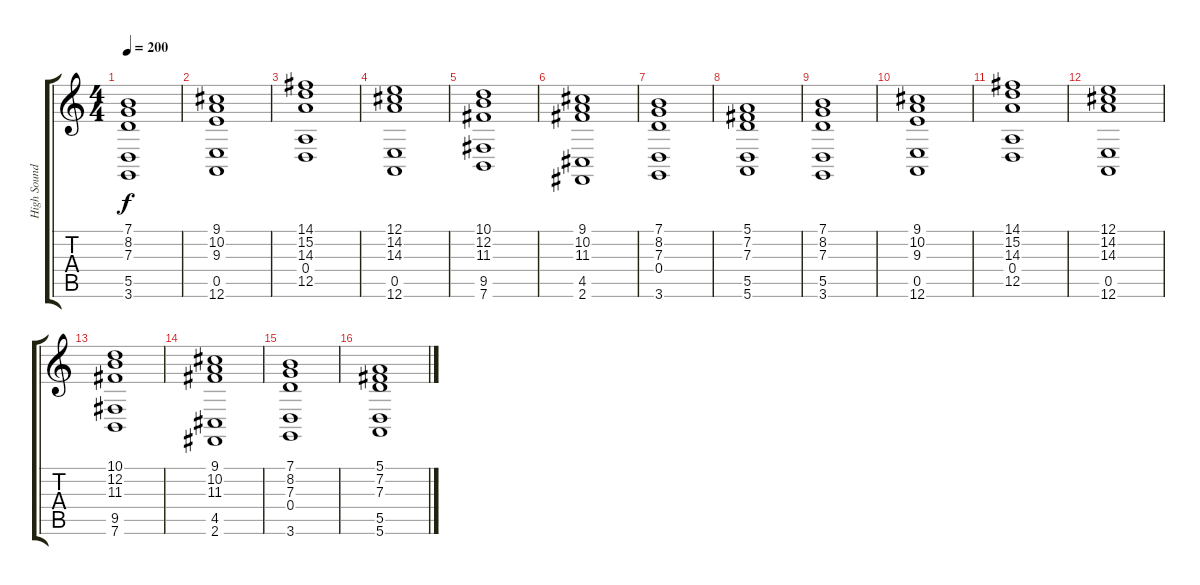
\track ("High Soundy Thing" "High Sound") {instrument synthstrings2}
\staff {score tabs}
\tuning (E4 B3 G3 D3 A2 E2) {hide}
\ts (4 4)
\tempo 200
\clef g2
\ks c
(7.1 8.2 7.3 5.5 3.6).1{dy f} |
(9.1 10.2 9.3 0.5 12.6).1 |
(14.1 15.2 14.3 0.4 12.5).1 |
(12.1 14.2 14.3 0.5 12.6).1 |
(10.1 12.2 11.3 9.5 7.6).1 |
(9.1 10.2 11.3 4.5 2.6).1 |
(7.1 8.2 7.3 0.4 3.6).1 |
(5.1 7.2 7.3 5.5 5.6).1 |
(7.1 8.2 7.3 5.5 3.6).1 |
(9.1 10.2 9.3 0.5 12.6).1 |
(14.1 15.2 14.3 0.4 12.5).1 |
(12.1 14.2 14.3 0.5 12.6).1 |
(10.1 12.2 11.3 9.5 7.6).1 |
(9.1 10.2 11.3 4.5 2.6).1 |
(7.1 8.2 7.3 0.4 3.6).1 |
(5.1 7.2 7.3 5.5 5.6).1
